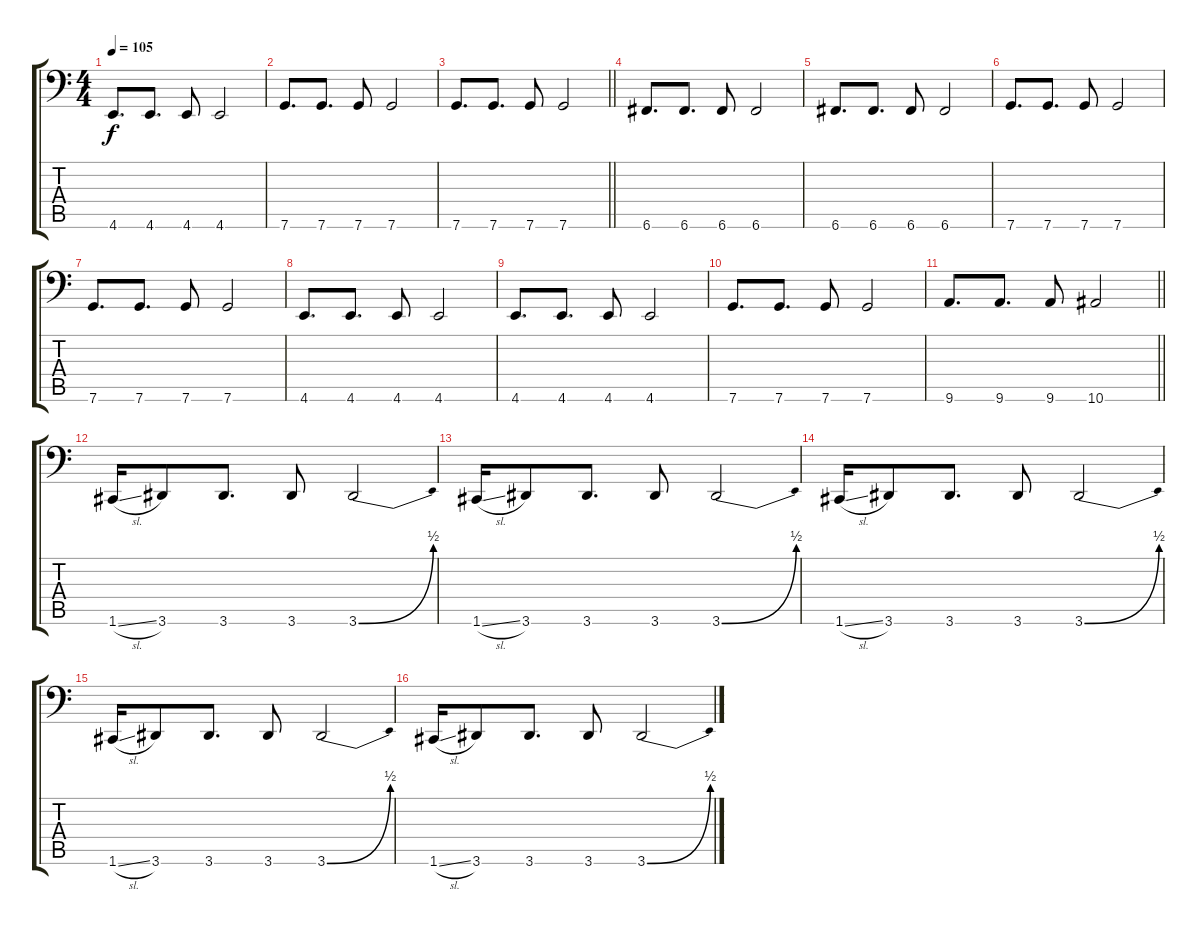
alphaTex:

\track "" {instrument electricbassfinger}
\staff {score tabs}
\tuning (D3 A2 F2 C2 G1 C1) {hide}
\ts (4 4)
\tempo 105
\clef f4
\ks c
4.6.8{d dy f} 4.6.8{d} 4.6.8 4.6.2 |
7.6.8{d} 7.6.8{d} 7.6.8 7.6.2 |
\barLineRight lightlight
7.6.8{d} 7.6.8{d} 7.6.8 7.6.2 |
6.6.8{d} 6.6.8{d} 6.6.8 6.6.2 |
6.6.8{d} 6.6.8{d} 6.6.8 6.6.2 |
7.6.8{d} 7.6.8{d} 7.6.8 7.6.2 |
7.6.8{d} 7.6.8{d} 7.6.8 7.6.2 |
4.6.8{d} 4.6.8{d} 4.6.8 4.6.2 |
4.6.8{d} 4.6.8{d} 4.6.8 4.6.2 |
7.6.8{d} 7.6.8{d} 7.6.8 7.6.2 |
\barLineRight lightlight
9.6.8{d} 9.6.8{d} 9.6.8 10.6.2 |
\section ("" "")
1.6{sl}.16 3.6.8 3.6.8{d} 3.6.8 3.6{be (bend 0 0 60 2)}.2 |
1.6{sl}.16 3.6.8 3.6.8{d} 3.6.8 3.6{be (bend 0 0 60 2)}.2 |
1.6{sl}.16 3.6.8 3.6.8{d} 3.6.8 3.6{be (bend 0 0 60 2)}.2 |
1.6{sl}.16 3.6.8 3.6.8{d} 3.6.8 3.6{be (bend 0 0 60 2)}.2 |
1.6{sl}.16 3.6.8 3.6.8{d} 3.6.8 3.6{be (bend 0 0 60 2)}.2
